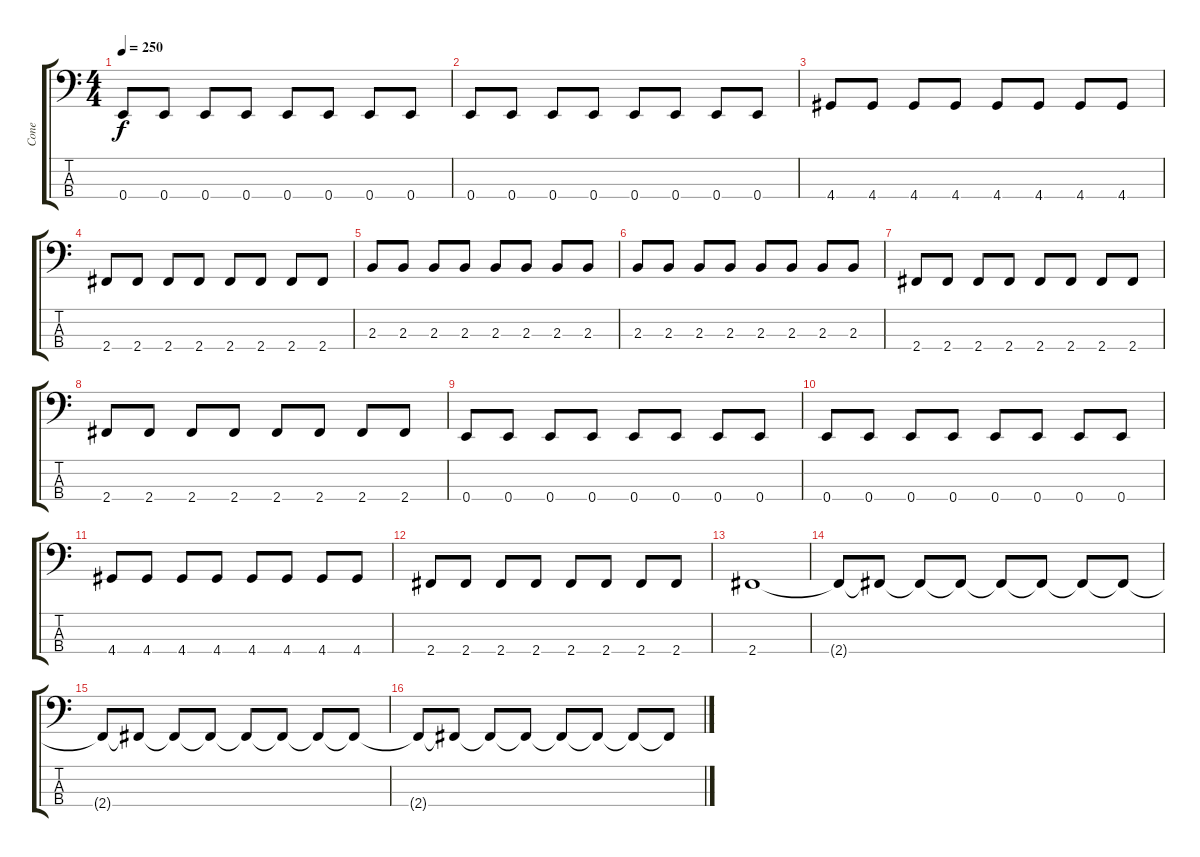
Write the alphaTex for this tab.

\track ("Cone" "Cone") {instrument electricbasspick}
\staff {score tabs}
\tuning (G2 D2 A1 E1) {hide}
\ts (4 4)
\tempo 250
\clef f4
\ks c
0.4.8{dy f} 0.4.8 0.4.8 0.4.8 0.4.8 0.4.8 0.4.8 0.4.8 |
0.4.8 0.4.8 0.4.8 0.4.8 0.4.8 0.4.8 0.4.8 0.4.8 |
4.4.8 4.4.8 4.4.8 4.4.8 4.4.8 4.4.8 4.4.8 4.4.8 |
2.4.8 2.4.8 2.4.8 2.4.8 2.4.8 2.4.8 2.4.8 2.4.8 |
2.3.8 2.3.8 2.3.8 2.3.8 2.3.8 2.3.8 2.3.8 2.3.8 |
2.3.8 2.3.8 2.3.8 2.3.8 2.3.8 2.3.8 2.3.8 2.3.8 |
2.4.8 2.4.8 2.4.8 2.4.8 2.4.8 2.4.8 2.4.8 2.4.8 |
2.4.8 2.4.8 2.4.8 2.4.8 2.4.8 2.4.8 2.4.8 2.4.8 |
0.4.8 0.4.8 0.4.8 0.4.8 0.4.8 0.4.8 0.4.8 0.4.8 |
0.4.8 0.4.8 0.4.8 0.4.8 0.4.8 0.4.8 0.4.8 0.4.8 |
4.4.8 4.4.8 4.4.8 4.4.8 4.4.8 4.4.8 4.4.8 4.4.8 |
2.4.8 2.4.8 2.4.8 2.4.8 2.4.8 2.4.8 2.4.8 2.4.8 |
2.4.1 |
2.4{t}.8 2.4{t}.8 2.4{t}.8 2.4{t}.8 2.4{t}.8 2.4{t}.8 2.4{t}.8 2.4{t}.8 |
2.4{t}.8 2.4{t}.8 2.4{t}.8 2.4{t}.8 2.4{t}.8 2.4{t}.8 2.4{t}.8 2.4{t}.8 |
2.4{t}.8 2.4{t}.8 2.4{t}.8 2.4{t}.8 2.4{t}.8 2.4{t}.8 2.4{t}.8 2.4{t}.8
